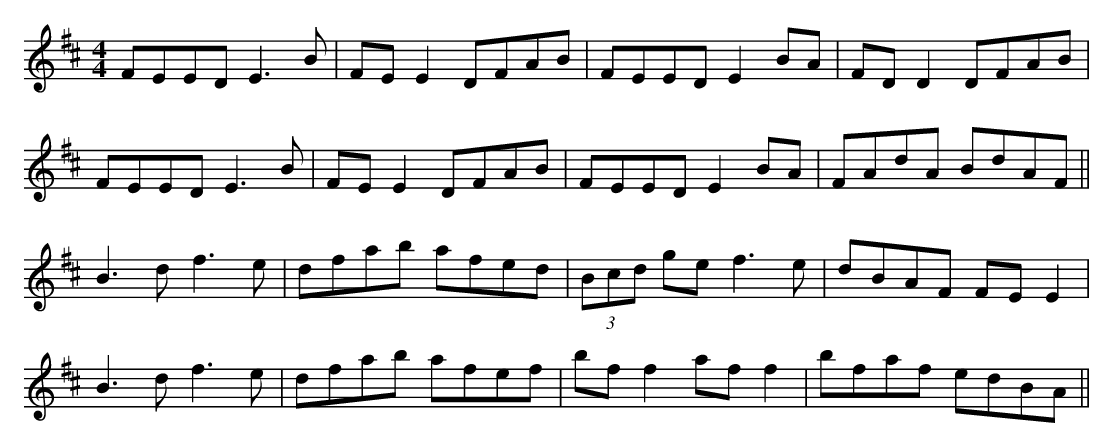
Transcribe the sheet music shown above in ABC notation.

X:1
M:4/4
K:Edor
FEED E3B|FE E2 DFAB|FEED E2BA|FDD2 DFAB|
FEED E3B|FE E2 DFAB|FEED E2BA|FAdA BdAF||
B3d f3e|dfab afed|(3Bcd ge f3e|dBAF FEE2|
B3d f3e|dfab afef|bf f2 af f2|bfaf edBA||
